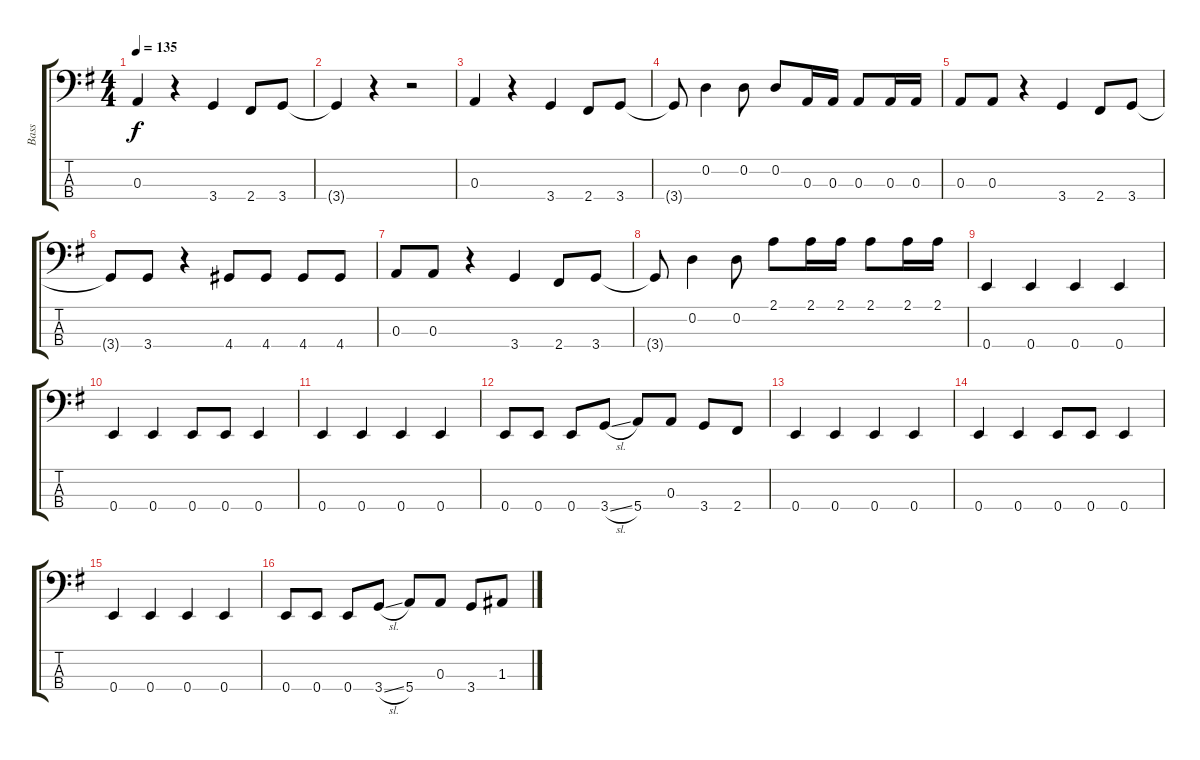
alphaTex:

\track ("Bass" "Bass") {instrument electricbassfinger}
\staff {score tabs}
\tuning (G2 D2 A1 E1) {hide}
\ts (4 4)
\tempo 135
\clef f4
\ks eminor
0.3.4{dy f instrument electricbassfinger} r.4 3.4.4 2.4.8 3.4.8 |
3.4{t}.4 r.4 r.2 |
0.3.4 r.4 3.4.4 2.4.8 3.4.8 |
3.4{t}.8 0.2.4 0.2.8 0.2.8 0.3.16 0.3.16 0.3.8 0.3.16 0.3.16 |
0.3.8 0.3.8 r.4 3.4.4 2.4.8 3.4.8 |
3.4{t}.8 3.4.8 r.4 4.4.8 4.4.8 4.4.8 4.4.8 |
0.3.8 0.3.8 r.4 3.4.4 2.4.8 3.4.8 |
3.4{t}.8 0.2.4 0.2.8 2.1.8 2.1.16 2.1.16 2.1.8 2.1.16 2.1.16 |
0.4.4 0.4.4 0.4.4 0.4.4 |
0.4.4 0.4.4 0.4.8 0.4.8 0.4.4 |
0.4.4 0.4.4 0.4.4 0.4.4 |
0.4.8 0.4.8 0.4.8 3.4{sl}.8 5.4.8 0.3.8 3.4.8 2.4.8 |
0.4.4 0.4.4 0.4.4 0.4.4 |
0.4.4 0.4.4 0.4.8 0.4.8 0.4.4 |
0.4.4 0.4.4 0.4.4 0.4.4 |
0.4.8 0.4.8 0.4.8 3.4{sl}.8 5.4.8 0.3.8 3.4.8 1.3.8
